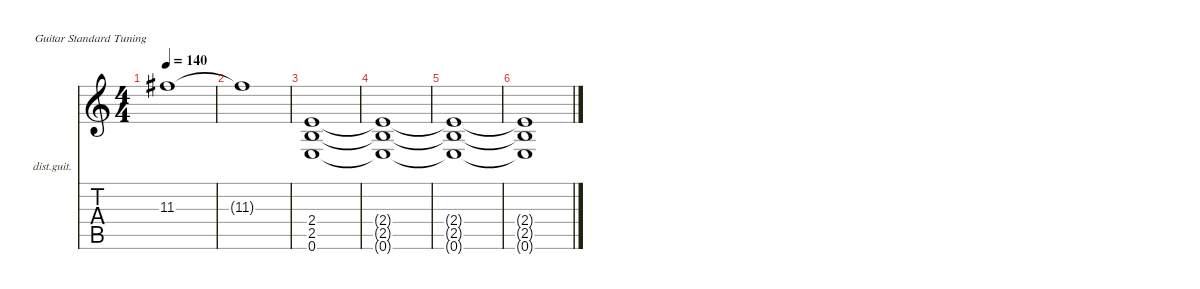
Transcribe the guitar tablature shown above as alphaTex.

\defaultSystemsLayout 4
\hideDynamics
\bracketExtendMode nobrackets
\firstSystemTrackNameOrientation horizontal
\otherSystemsTrackNameOrientation horizontal
\track ("Lead Guitar" "dist.guit.") {instrument distortionguitar}
\staff {score tabs}
\tuning (E4 B3 G3 D3 A2 E2)
\ts (4 4)
\tempo 140
\clef g2
\ks c
11.3{t acc #}.1{dy mf} |
11.3{t acc #}.1 |
(0.6 2.5 2.4).1 |
(0.6{t} 2.5{t} 2.4{t}).1 |
(0.6{t} 2.5{t} 2.4{t}).1 |
(0.6{t} 2.5{t} 2.4{t}).1
